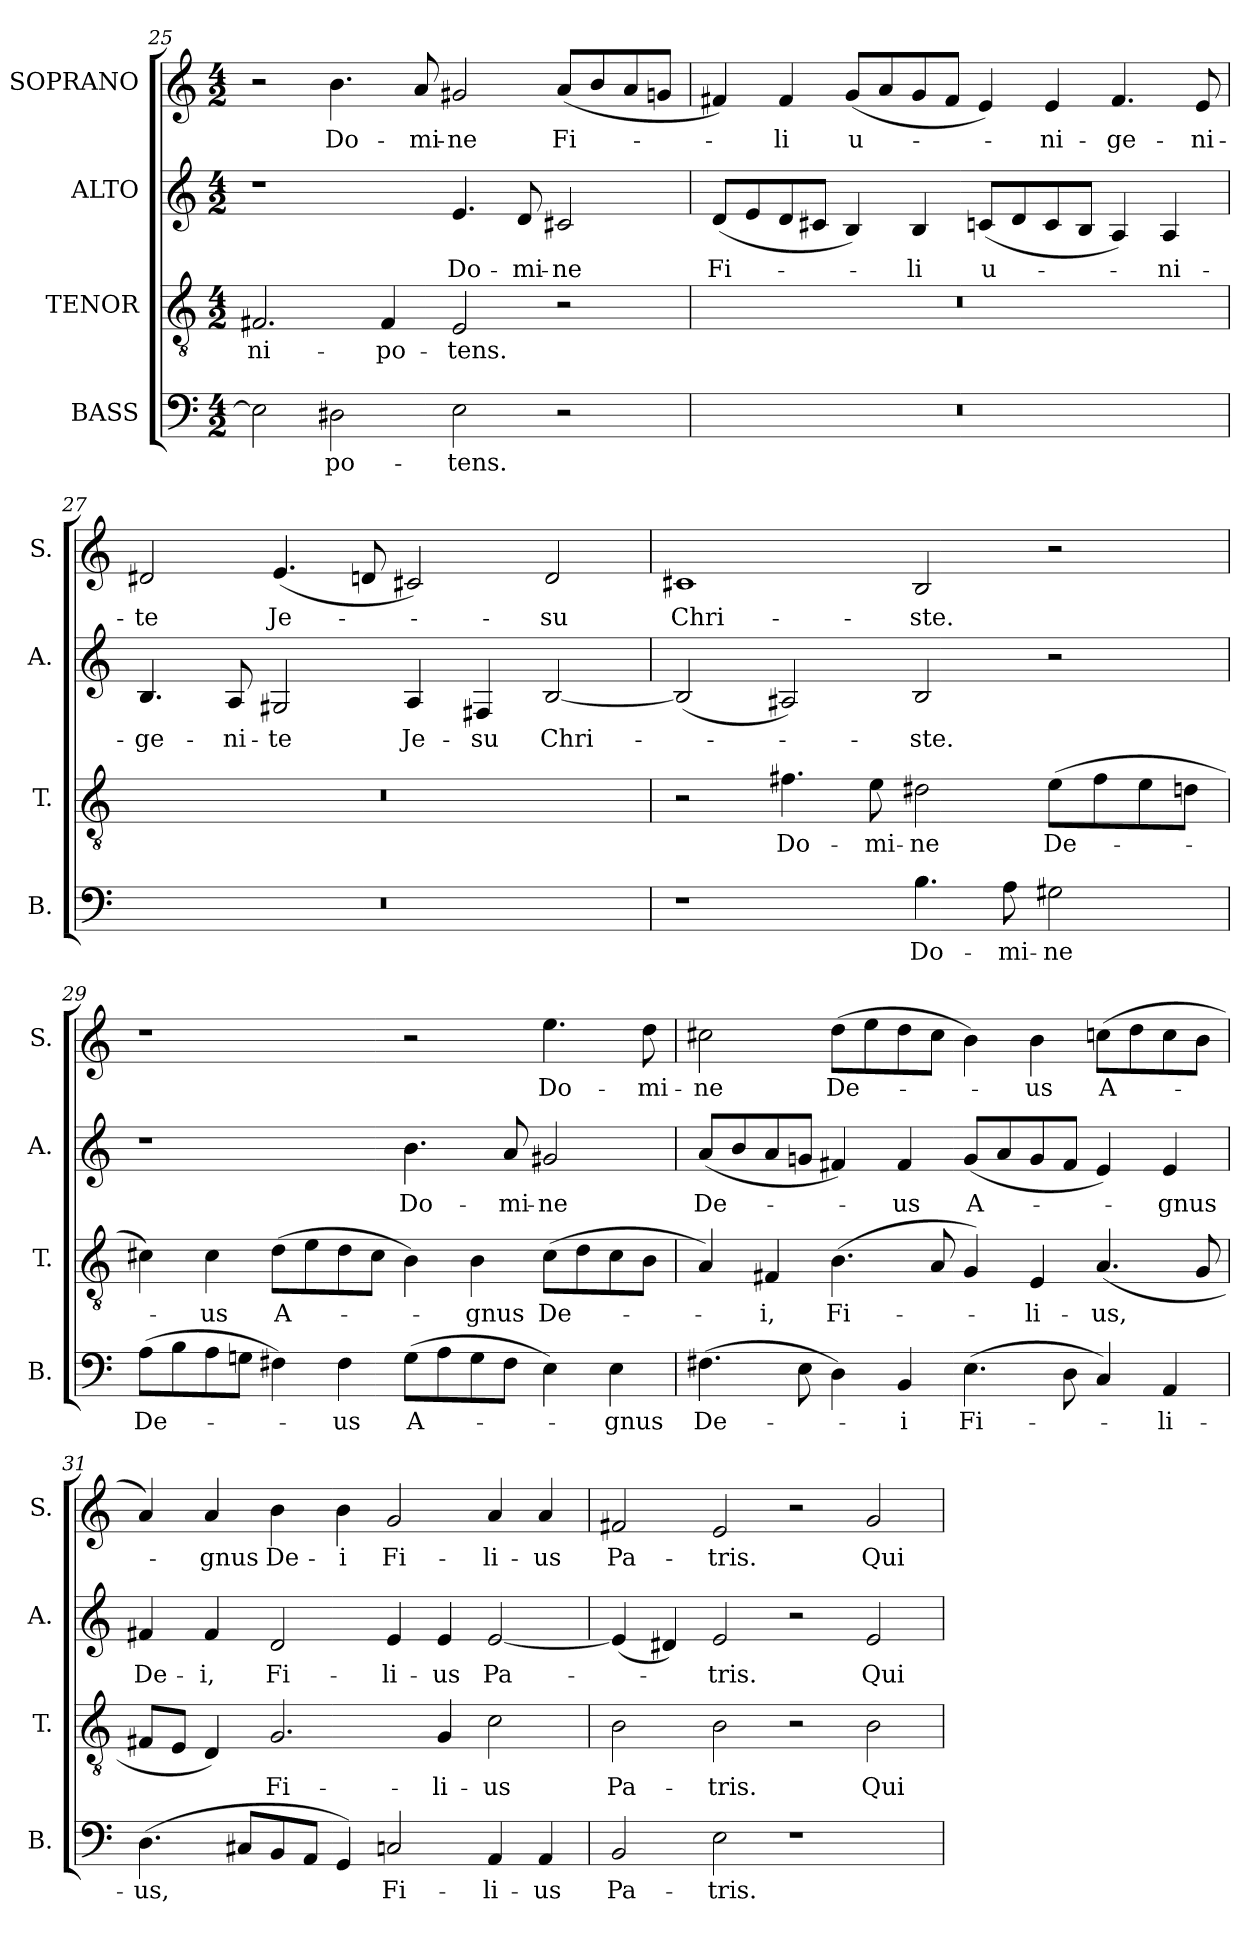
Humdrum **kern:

**kern	**text	**kern	**text	**kern	**text	**kern	**text
*part4	*part4	*part3	*part3	*part2	*part2	*part1	*part1
*staff4	*staff4	*staff3	*staff3	*staff2	*staff2	*staff1	*staff1
*I"BASS	*	*I"TENOR	*	*I"ALTO	*	*I"SOPRANO	*
*I'B.	*	*I'T.	*	*I'A.	*	*I'S.	*
!!LO:LB:g=z
*clefF4	*	*clefGv2	*	*clefG2	*	*clefG2	*
*	*	*ITrd7c12	*	*	*	*	*
*k[]	*	*k[]	*	*k[]	*	*k[]	*
*M4/2	*	*M4/2	*	*M4/2	*	*M4/2	*
=25	=25	=25	=25	=25	=25	=25	=25
!	!	!	!LO:LY:b	!	!	!	!
2E\]	.	2.FF#X/	-ni-	1r	.	2r	.
!	!LO:LY:b	!	!	!	!	!	!LO:LY:b
2D#X\	-po-	.	.	.	.	4.b\	Do-
!	!	!	!LO:LY:b	!	!	!	!
.	.	4FF#/	-po-	.	.	.	.
!	!	!	!	!	!	!	!LO:LY:b
.	.	.	.	.	.	8a/	-mi-
!	!LO:LY:b	!	!LO:LY:b	!	!LO:LY:b	!	!LO:LY:b
2E\	-tens.	2EE/	-tens.	4.e/	Do-	2g#X/	-ne
!	!	!	!	!	!LO:LY:b	!	!
.	.	.	.	8d/	-mi-	.	.
!	!	!	!	!	!LO:LY:b	!	!LO:LY:b
2r	.	2r	.	2c#X/	-ne	(8a/L	Fi-
.	.	.	.	.	.	8b/	.
.	.	.	.	.	.	8a/	.
.	.	.	.	.	.	8gn/J	.
=26	=26	=26	=26	=26	=26	=26	=26
!	!	!	!	!	!LO:LY:b	!	!
0r	.	0r	.	(8d/L	Fi-	4f#X/)	.
.	.	.	.	8e/	.	.	.
!	!	!	!	!	!	!	!LO:LY:b
.	.	.	.	8d/	.	4f#/	-li
.	.	.	.	8c#X/J	.	.	.
!	!	!	!	!	!	!	!LO:LY:b
.	.	.	.	4B/)	.	(8g/L	u-
.	.	.	.	.	.	8a/	.
!	!	!	!	!	!LO:LY:b	!	!
.	.	.	.	4B/	-li	8g/	.
.	.	.	.	.	.	8f#/J	.
!	!	!	!	!	!LO:LY:b	!	!
.	.	.	.	(8cn/L	u-	4e/)	.
.	.	.	.	8d/	.	.	.
!	!	!	!	!	!	!	!LO:LY:b
.	.	.	.	8c/	.	4e/	-ni-
.	.	.	.	8B/J	.	.	.
!	!	!	!	!	!	!	!LO:LY:b
.	.	.	.	4A/)	.	4.f#/	-ge-
!	!	!	!	!	!LO:LY:b	!	!
.	.	.	.	4A/	-ni-	.	.
!	!	!	!	!	!	!	!LO:LY:b
.	.	.	.	.	.	8e/	-ni-
=27	=27	=27	=27	=27	=27	=27	=27
!	!	!	!	!	!LO:LY:b	!	!LO:LY:b
0r	.	0r	.	4.B/	-ge-	2d#X/	-te
!	!	!	!	!	!LO:LY:b	!	!
.	.	.	.	8A/	-ni-	.	.
!	!	!	!	!	!LO:LY:b	!	!LO:LY:b
.	.	.	.	2G#X/	-te	(4.e/	Je-
.	.	.	.	.	.	8dn/	.
!	!	!	!	!	!LO:LY:b	!	!
.	.	.	.	4A/	Je-	2c#X/)	.
!	!	!	!	!	!LO:LY:b	!	!
.	.	.	.	4F#X/	-su	.	.
!	!	!	!	!	!LO:LY:b	!	!LO:LY:b
.	.	.	.	[2B/	Chri-	2d/	-su
!!LO:PB:g=z
=28	=28	=28	=28	=28	=28	=28	=28
!	!	!	!	!	!	!	!LO:LY:b
1r	.	2r	.	(2B/]	.	1c#X	Chri-
!	!	!	!LO:LY:b	!	!	!	!
.	.	4.F#X\	Do-	2A#X/)	.	.	.
!	!	!	!LO:LY:b	!	!	!	!
.	.	8E\	-mi-	.	.	.	.
!	!LO:LY:b	!	!LO:LY:b	!	!LO:LY:b	!	!LO:LY:b
4.B\	Do-	2D#X\	-ne	2B/	-ste.	2B/	-ste.
!	!LO:LY:b	!	!	!	!	!	!
8A\	-mi-	.	.	.	.	.	.
!	!LO:LY:b	!	!LO:LY:b	!	!	!	!
2G#X\	-ne	(8E\L	De-	2r	.	2r	.
.	.	8F#\	.	.	.	.	.
.	.	8E\	.	.	.	.	.
.	.	8Dn\J	.	.	.	.	.
=29	=29	=29	=29	=29	=29	=29	=29
!	!LO:LY:b	!	!	!	!	!	!
(8A\L	De-	4C#X\)	.	1r	.	1r	.
8B\	.	.	.	.	.	.	.
!	!	!	!LO:LY:b	!	!	!	!
8A\	.	4C#\	-us	.	.	.	.
8Gn\J	.	.	.	.	.	.	.
!	!	!	!LO:LY:b	!	!	!	!
4F#X\)	.	(8D\L	A-	.	.	.	.
.	.	8E\	.	.	.	.	.
!	!LO:LY:b	!	!	!	!	!	!
4F#\	-us	8D\	.	.	.	.	.
.	.	8C#\J	.	.	.	.	.
!	!LO:LY:b	!	!	!	!LO:LY:b	!	!
(8G\L	A-	4BB\)	.	4.b\	Do-	2r	.
8A\	.	.	.	.	.	.	.
!	!	!	!LO:LY:b	!	!	!	!
8G\	.	4BB\	-gnus	.	.	.	.
!	!	!	!	!	!LO:LY:b	!	!
8F#\J	.	.	.	8a/	-mi-	.	.
!	!	!	!LO:LY:b	!	!LO:LY:b	!	!LO:LY:b
4E\)	.	(8C#\L	De-	2g#X/	-ne	4.ee\	Do-
.	.	8D\	.	.	.	.	.
!	!LO:LY:b	!	!	!	!	!	!
4E\	-gnus	8C#\	.	.	.	.	.
!	!	!	!	!	!	!	!LO:LY:b
.	.	8BB\J	.	.	.	8dd\	-mi-
=30	=30	=30	=30	=30	=30	=30	=30
!	!LO:LY:b	!	!	!	!LO:LY:b	!	!LO:LY:b
(4.F#X\	De-	4AA/)	.	(8a/L	De-	2cc#X\	-ne
.	.	.	.	8b/	.	.	.
!	!	!	!LO:LY:b	!	!	!	!
.	.	4FF#X/	-i,	8a/	.	.	.
8E\	.	.	.	8gn/J	.	.	.
!	!	!	!LO:LY:b	!	!	!	!LO:LY:b
4D\)	.	(4.BB\	Fi-	4f#X/)	.	(8dd\L	De-
.	.	.	.	.	.	8ee\	.
!	!LO:LY:b	!	!	!	!LO:LY:b	!	!
4BB/	-i	.	.	4f#/	-us	8dd\	.
.	.	8AA/	.	.	.	8cc#\J	.
!	!LO:LY:b	!	!	!	!LO:LY:b	!	!
(4.E\	Fi-	4GG/)	.	(8g/L	A-	4b\)	.
.	.	.	.	8a/	.	.	.
!	!	!	!LO:LY:b	!	!	!	!LO:LY:b
.	.	4EE/	-li-	8g/	.	4b\	-us
8D\	.	.	.	8f#/J	.	.	.
!	!	!	!LO:LY:b	!	!	!	!LO:LY:b
4C/)	.	(4.AA/	-us,	4e/)	.	(8ccn\L	A-
.	.	.	.	.	.	8dd\	.
!	!LO:LY:b	!	!	!	!LO:LY:b	!	!
4AA/	-li-	.	.	4e/	-gnus	8cc\	.
.	.	8GG/	.	.	.	8b\J	.
!!LO:LB:g=z
=31	=31	=31	=31	=31	=31	=31	=31
!	!LO:LY:b	!	!	!	!LO:LY:b	!	!
(4.D\	-us,	8FF#X/L	.	4f#X/	De-	4a/)	.
.	.	8EE/J	.	.	.	.	.
!	!	!	!	!	!LO:LY:b	!	!LO:LY:b
.	.	4DD/)	.	4f#/	-i,	4a/	-gnus
8C#X/L	.	.	.	.	.	.	.
!	!	!	!LO:LY:b	!	!LO:LY:b	!	!LO:LY:b
8BB/	.	2.GG/	Fi-	2d/	Fi-	4b\	De-
8AA/J	.	.	.	.	.	.	.
!	!	!	!	!	!	!	!LO:LY:b
4GG/)	.	.	.	.	.	4b\	-i
!	!LO:LY:b	!	!	!	!LO:LY:b	!	!LO:LY:b
2Cn/	Fi-	.	.	4e/	-li-	2g/	Fi-
!	!	!	!LO:LY:b	!	!LO:LY:b	!	!
.	.	4GG/	-li-	4e/	-us	.	.
!	!LO:LY:b	!	!LO:LY:b	!	!LO:LY:b	!	!LO:LY:b
4AA/	-li-	2C\	-us	[2e/	Pa-	4a/	-li-
!	!LO:LY:b	!	!	!	!	!	!LO:LY:b
4AA/	-us	.	.	.	.	4a/	-us
=32	=32	=32	=32	=32	=32	=32	=32
!	!LO:LY:b	!	!LO:LY:b	!	!	!	!LO:LY:b
2BB/	Pa-	2BB\	Pa-	(4e/]	.	2f#X/	Pa-
.	.	.	.	4d#X/)	.	.	.
!	!LO:LY:b	!	!LO:LY:b	!	!LO:LY:b	!	!LO:LY:b
2E\	-tris.	2BB\	-tris.	2e/	-tris.	2e/	-tris.
1r	.	2r	.	2r	.	2r	.
!	!	!	!LO:LY:b	!	!LO:LY:b	!	!LO:LY:b
.	.	2BB\	Qui	2e/	Qui	2g/	Qui
=	=	=	=	=	=	=	=
*-	*-	*-	*-	*-	*-	*-	*-
